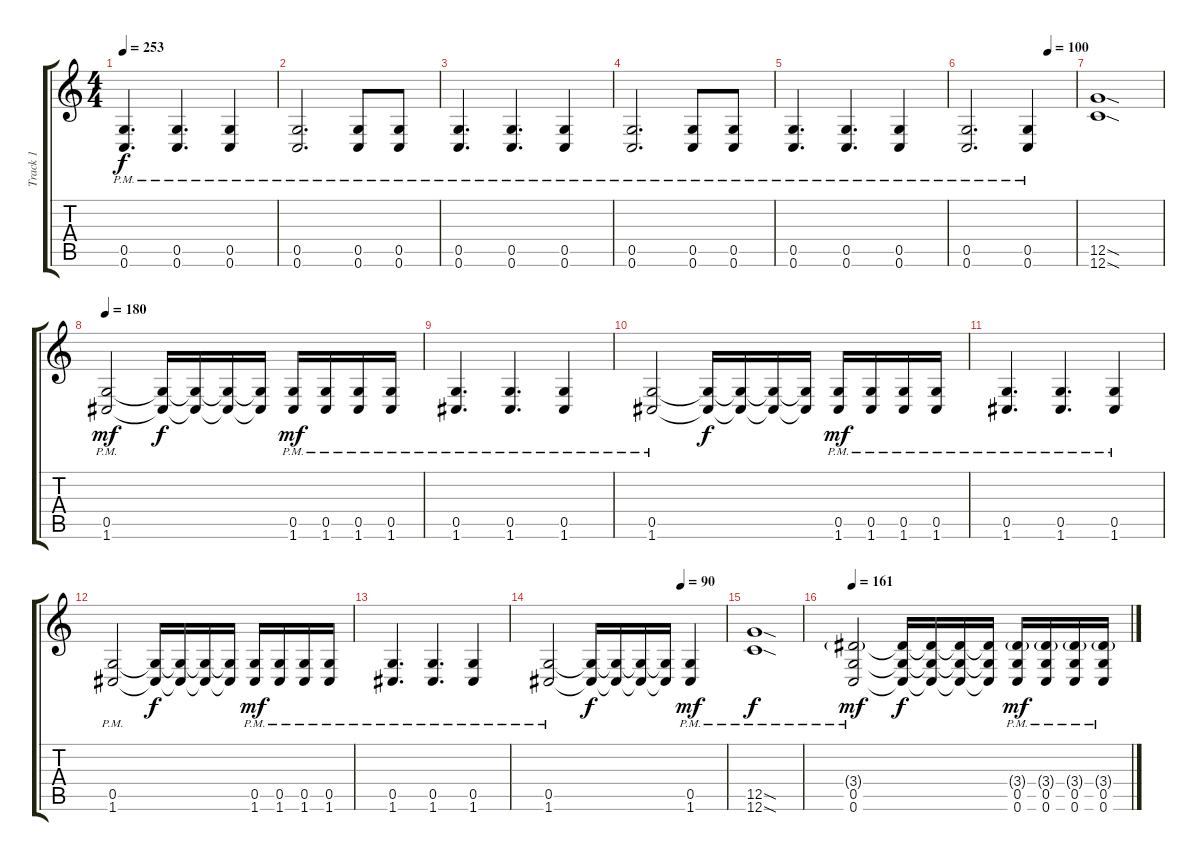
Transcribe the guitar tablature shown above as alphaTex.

\track ("Track 1" "Track 1") {instrument distortionguitar}
\staff {score tabs}
\tuning (D4 A3 F3 C3 G2 C2) {hide}
\ts (4 4)
\tempo 253
\clef g2
\ks c
(0.5{pm} 0.6{pm}).4{d dy f} (0.5{pm} 0.6{pm}).4{d} (0.5{pm} 0.6{pm}).4 |
(0.5{pm} 0.6{pm}).2{d} (0.5{pm} 0.6{pm}).8 (0.5{pm} 0.6{pm}).8 |
(0.5{pm} 0.6{pm}).4{d} (0.5{pm} 0.6{pm}).4{d} (0.5{pm} 0.6{pm}).4 |
(0.5{pm} 0.6{pm}).2{d} (0.5{pm} 0.6{pm}).8 (0.5{pm} 0.6{pm}).8 |
(0.5{pm} 0.6{pm}).4{d} (0.5{pm} 0.6{pm}).4{d} (0.5{pm} 0.6{pm}).4 |
\tempo (100 0.75)
(0.5{pm} 0.6{pm}).2{d} (0.5{pm} 0.6{pm}).4 |
(12.5{sod} 12.6{sod}).1 |
\tempo 180
(0.5{pm} 1.6{pm}).2{dy mf} (0.5{t} 1.6{t}).16{dy f} (0.5{t} 1.6{t}).16 (0.5{t} 1.6{t}).16 (0.5{t} 1.6{t}).16 (0.5{pm} 1.6{pm}).16{dy mf} (0.5{pm} 1.6{pm}).16 (0.5{pm} 1.6{pm}).16 (0.5{pm} 1.6{pm}).16 |
(0.5{pm} 1.6{pm}).4{d} (0.5{pm} 1.6{pm}).4{d} (0.5{pm} 1.6{pm}).4 |
(0.5{pm} 1.6{pm}).2 (0.5{t} 1.6{t}).16{dy f} (0.5{t} 1.6{t}).16 (0.5{t} 1.6{t}).16 (0.5{t} 1.6{t}).16 (0.5{pm} 1.6{pm}).16{dy mf} (0.5{pm} 1.6{pm}).16 (0.5{pm} 1.6{pm}).16 (0.5{pm} 1.6{pm}).16 |
(0.5{pm} 1.6{pm}).4{d} (0.5{pm} 1.6{pm}).4{d} (0.5{pm} 1.6{pm}).4 |
(0.5{pm} 1.6{pm}).2 (0.5{t} 1.6{t}).16{dy f} (0.5{t} 1.6{t}).16 (0.5{t} 1.6{t}).16 (0.5{t} 1.6{t}).16 (0.5{pm} 1.6{pm}).16{dy mf} (0.5{pm} 1.6{pm}).16 (0.5{pm} 1.6{pm}).16 (0.5{pm} 1.6{pm}).16 |
(0.5{pm} 1.6{pm}).4{d} (0.5{pm} 1.6{pm}).4{d} (0.5{pm} 1.6{pm}).4 |
\tempo (90 0.75)
(0.5{pm} 1.6{pm}).2 (0.5{t} 1.6{t}).16{dy f} (0.5{t} 1.6{t}).16 (0.5{t} 1.6{t}).16 (0.5{t} 1.6{t}).16 (0.5{pm} 1.6{pm}).4{dy mf} |
(12.5{sod pm} 12.6{sod pm}).1{dy f} |
\tempo 161
(3.4{g pm} 0.5{pm} 0.6{pm}).2{dy mf} (3.4{t} 0.5{t} 0.6{t}).16{dy f} (3.4{t} 0.5{t} 0.6{t}).16 (3.4{t} 0.5{t} 0.6{t}).16 (3.4{t} 0.5{t} 0.6{t}).16 (3.4{g pm} 0.5{pm} 0.6{pm}).16{dy mf} (3.4{g pm} 0.5{pm} 0.6{pm}).16 (3.4{g pm} 0.5{pm} 0.6{pm}).16 (3.4{g pm} 0.5{pm} 0.6{pm}).16
